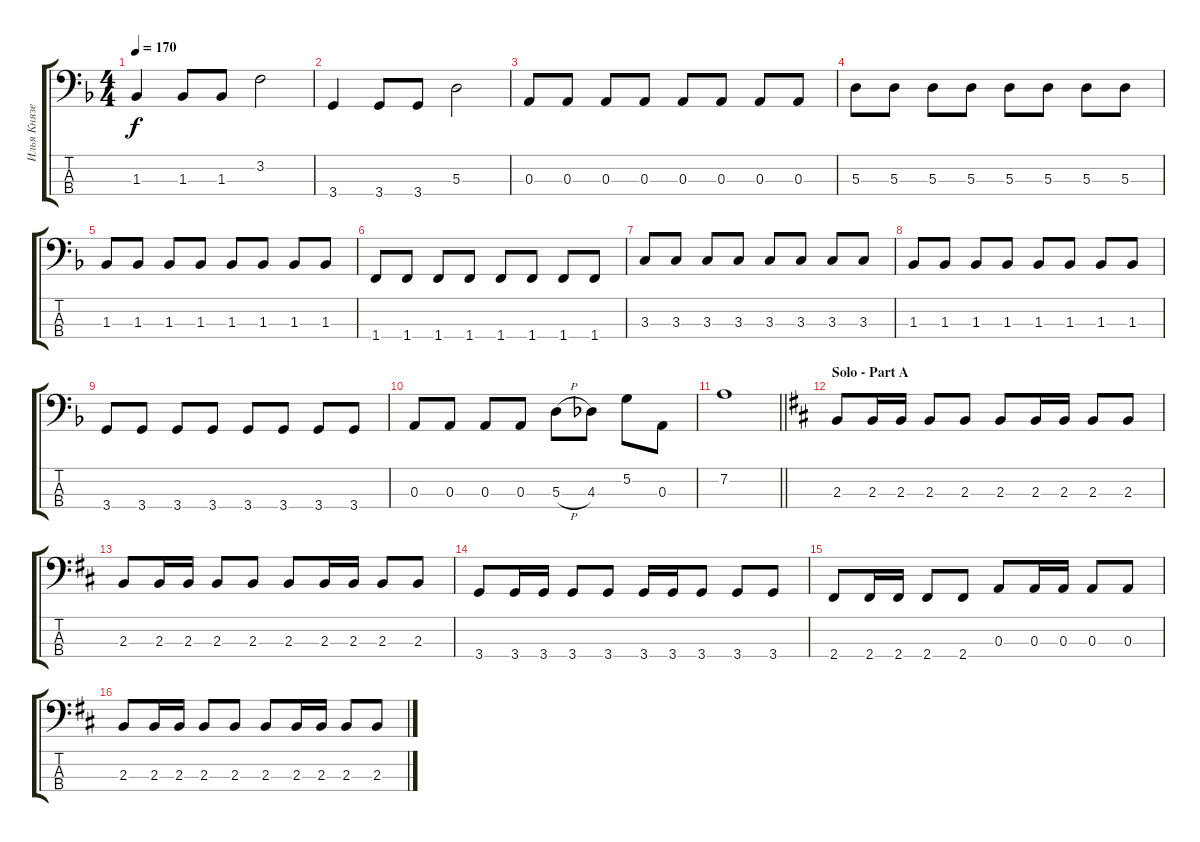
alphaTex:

\track ("Илья Князев" "Илья Князе") {instrument electricbasspick}
\staff {score tabs}
\tuning (G2 D2 A1 E1) {hide}
\ts (4 4)
\tempo 170
\clef f4
\ks f
1.3.4{dy f} 1.3.8 1.3.8 3.2.2 |
3.4.4 3.4.8 3.4.8 5.3.2 |
0.3.8 0.3.8 0.3.8 0.3.8 0.3.8 0.3.8 0.3.8 0.3.8 |
5.3.8 5.3.8 5.3.8 5.3.8 5.3.8 5.3.8 5.3.8 5.3.8 |
1.3.8 1.3.8 1.3.8 1.3.8 1.3.8 1.3.8 1.3.8 1.3.8 |
1.4.8 1.4.8 1.4.8 1.4.8 1.4.8 1.4.8 1.4.8 1.4.8 |
3.3.8 3.3.8 3.3.8 3.3.8 3.3.8 3.3.8 3.3.8 3.3.8 |
1.3.8 1.3.8 1.3.8 1.3.8 1.3.8 1.3.8 1.3.8 1.3.8 |
3.4.8 3.4.8 3.4.8 3.4.8 3.4.8 3.4.8 3.4.8 3.4.8 |
0.3.8 0.3.8 0.3.8 0.3.8 5.3{h}.8 4.3.8 5.2.8 0.3.8 |
\barLineRight lightlight
7.2.1 |
\section ("" "Solo - Part A")
\ks d
2.3.8 2.3.16 2.3.16 2.3.8 2.3.8 2.3.8 2.3.16 2.3.16 2.3.8 2.3.8 |
2.3.8 2.3.16 2.3.16 2.3.8 2.3.8 2.3.8 2.3.16 2.3.16 2.3.8 2.3.8 |
3.4.8 3.4.16 3.4.16 3.4.8 3.4.8 3.4.16 3.4.16 3.4.8 3.4.8 3.4.8 |
2.4.8 2.4.16 2.4.16 2.4.8 2.4.8 0.3.8 0.3.16 0.3.16 0.3.8 0.3.8 |
2.3.8 2.3.16 2.3.16 2.3.8 2.3.8 2.3.8 2.3.16 2.3.16 2.3.8 2.3.8
